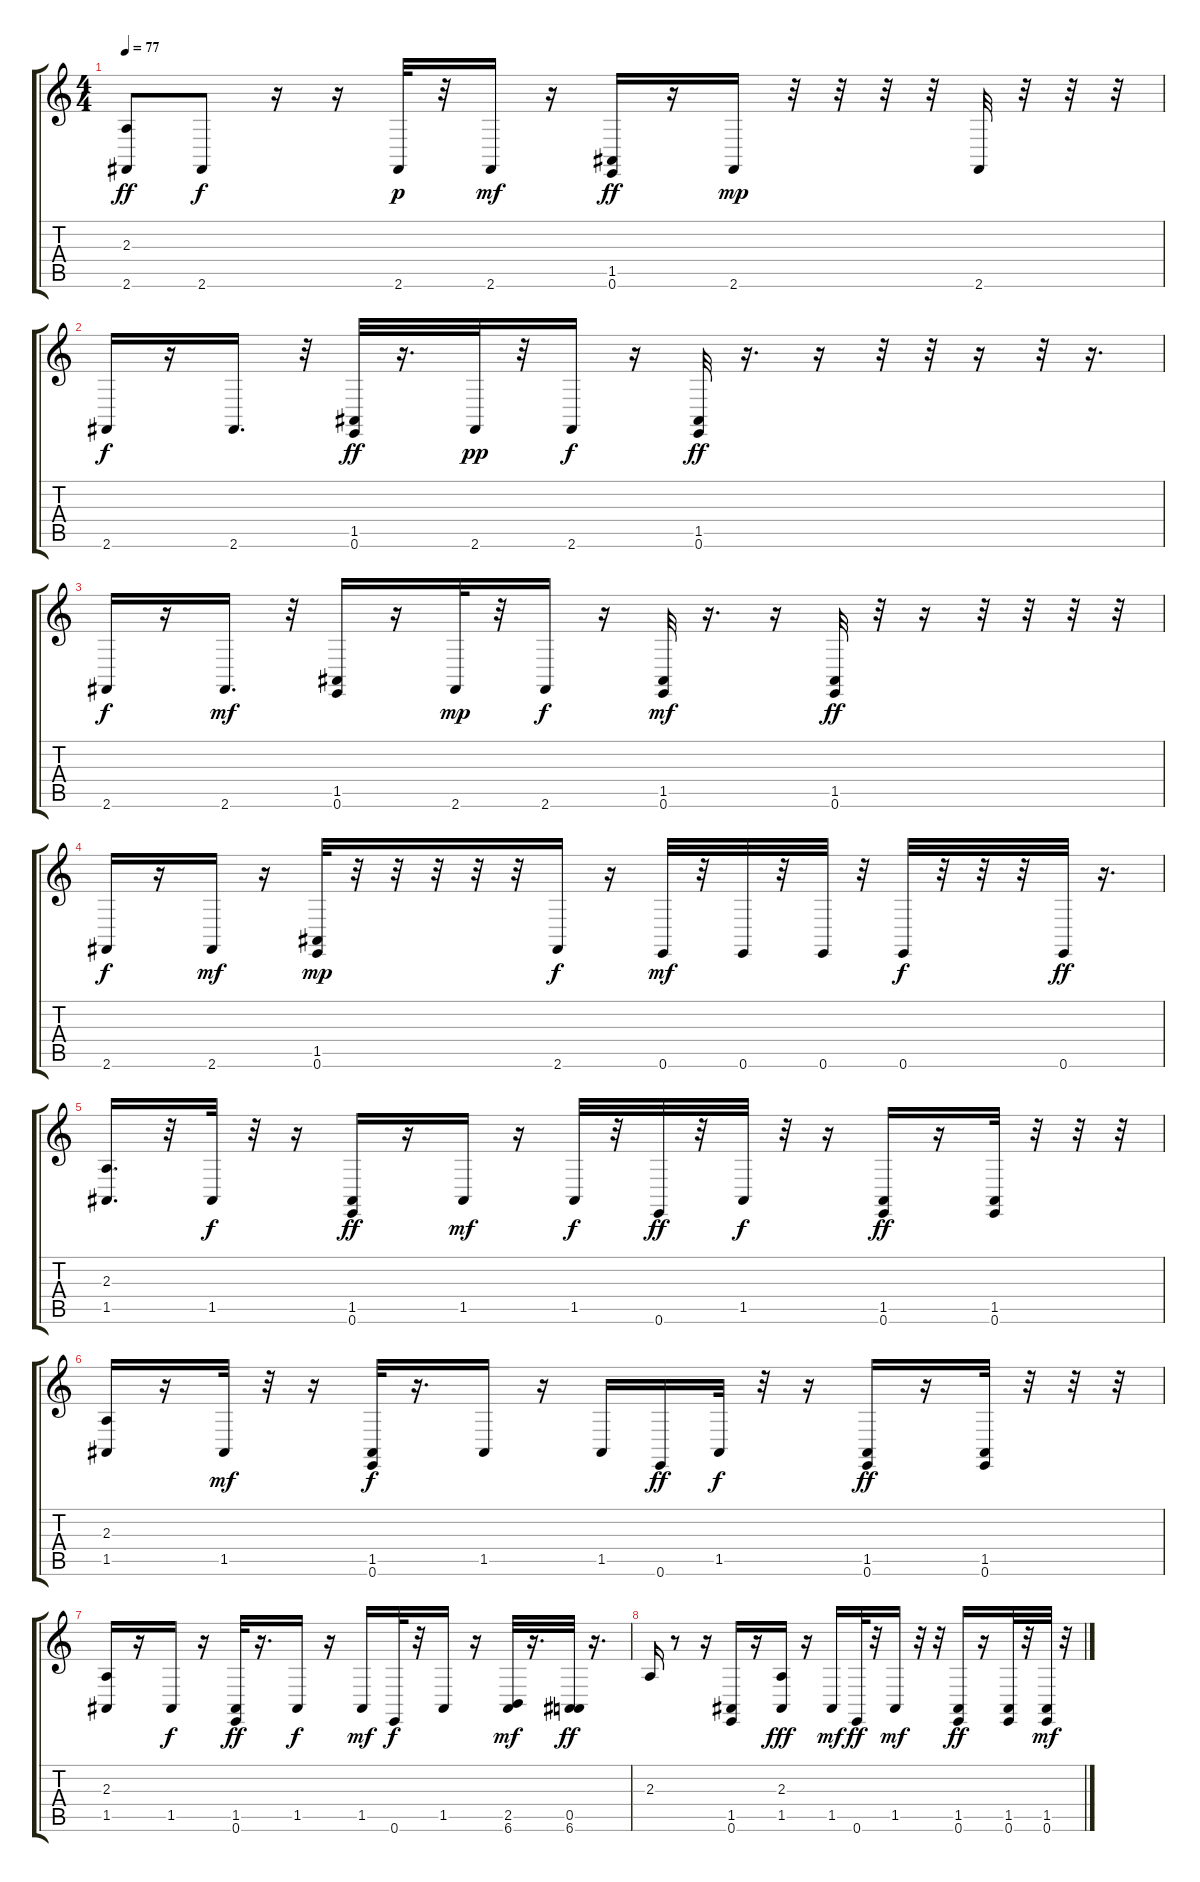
\track "" {instrument electricgrandpiano}
\staff {score tabs}
\tuning (E4 B3 G3 D3 A2 E2) {hide}
\ts (4 4)
\tempo 77
\clef g2
\ks c
(2.3 2.6).8{dy ff} 2.6.8{dy f} r.16 r.16 2.6.32{dy p} r.32 2.6.16{dy mf} r.16 (1.5 0.6).16{dy ff} r.16 2.6.16{dy mp} r.32 r.32 r.32 r.32 2.6.32 r.32 r.32 r.32 |
2.6.16{dy f} r.16 2.6.16{d} r.32 (1.5 0.6).32{dy ff} r.16{d} 2.6.32{dy pp} r.32 2.6.16{dy f} r.16 (1.5 0.6).32{dy ff} r.16{d} r.16 r.32 r.32 r.16 r.32 r.16{d} |
2.6.16{dy f} r.16 2.6.16{d dy mf} r.32 (1.5 0.6).16 r.16 2.6.32{dy mp} r.32 2.6.16{dy f} r.16 (1.5 0.6).32{dy mf} r.16{d} r.16 (1.5 0.6).32{dy ff} r.32 r.16 r.32 r.32 r.32 r.32 |
2.6.16{dy f} r.16 2.6.16{dy mf} r.16 (1.5 0.6).32{dy mp} r.32 r.32 r.32 r.32 r.32 2.6.16{dy f} r.16 0.6.32{dy mf} r.32 0.6.32 r.32 0.6.32 r.32 0.6.32{dy f} r.32 r.32 r.32 0.6.32{dy ff} r.16{d} |
(2.3 1.5).16{d} r.32 1.5.32{dy f} r.32 r.16 (1.5 0.6).16{dy ff} r.16 1.5.16{dy mf} r.16 1.5.32{dy f} r.32 0.6.32{dy ff} r.32 1.5.32{dy f} r.32 r.16 (1.5 0.6).16{dy ff} r.16 (1.5 0.6).32 r.32 r.32 r.32 |
(2.3 1.5).16 r.16 1.5.32{dy mf} r.32 r.16 (1.5 0.6).32{dy f} r.16{d} 1.5.16 r.16 1.5.16 0.6.16{dy ff} 1.5.32{dy f} r.32 r.16 (1.5 0.6).16{dy ff} r.16 (1.5 0.6).32 r.32 r.32 r.32 |
(2.3 1.5).16 r.16 1.5.16{dy f} r.16 (1.5 0.6).32{dy ff} r.16{d} 1.5.16{dy f} r.16 1.5.16{dy mf} 0.6.32{dy f} r.32 1.5.16 r.16 (2.5 6.6).32{dy mf} r.16{d} (0.5 6.6).32{dy ff} r.16{d} |
2.3.16 r.8 r.16 (1.5 0.6).16 r.16 (2.3 1.5).16{dy fff} r.16 1.5.16{dy mf} 0.6.32{dy ff} r.32 1.5.16{dy mf} r.32 r.32 (1.5 0.6).16{dy ff} r.16 (1.5 0.6).32 r.32 (1.5 0.6).32{dy mf} r.32
